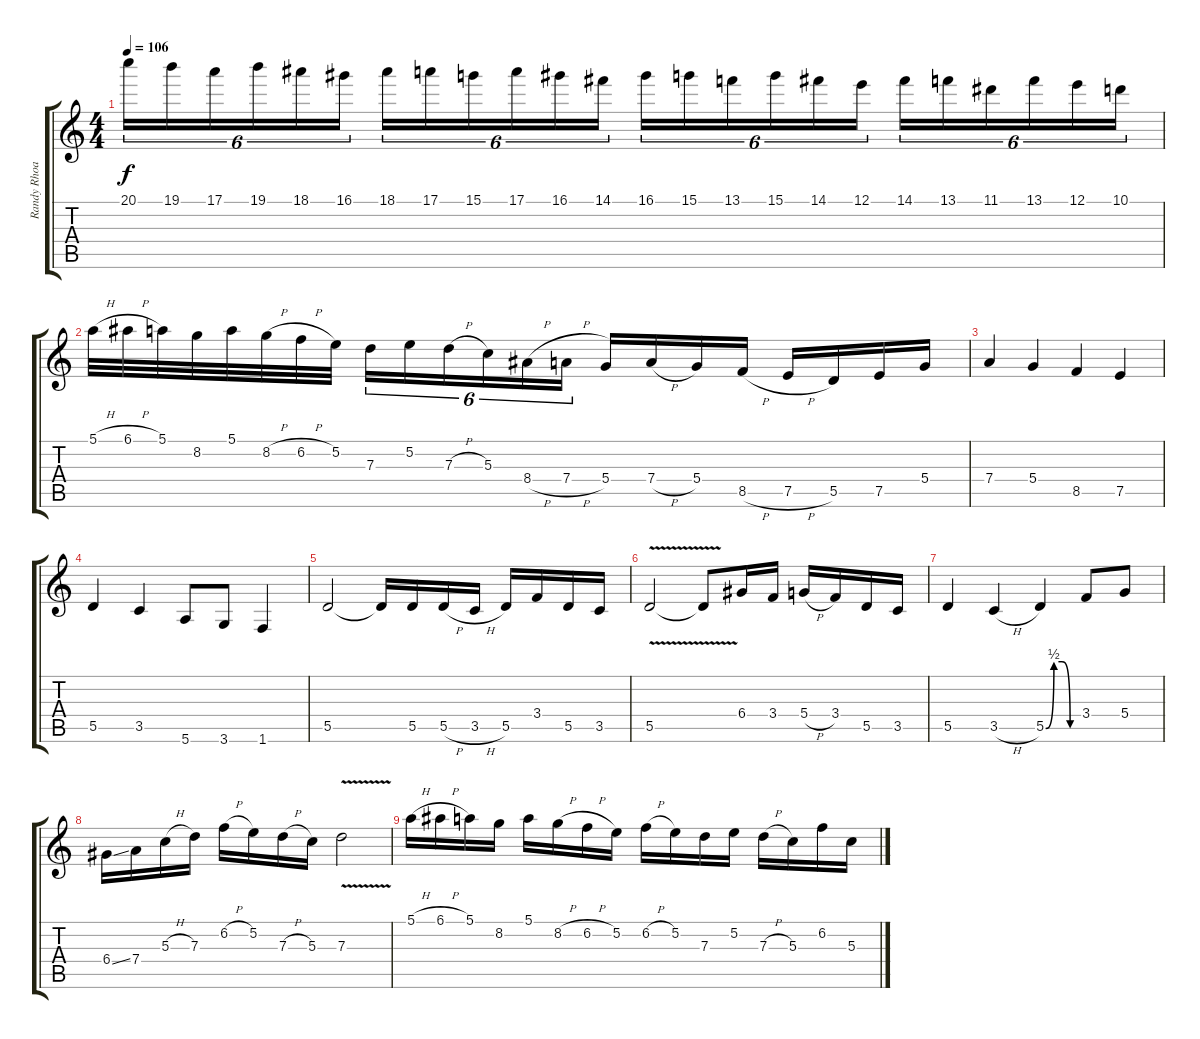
\track ("Randy Rhoads (Solo)" "Randy Rhoa") {instrument overdrivenguitar}
\staff {score tabs}
\tuning (E4 B3 G3 D3 A2 E2) {hide}
\ts (4 4)
\tempo 106
\clef g2
\ks c
20.1.16{tu (6 4) dy f} 19.1.16{tu (6 4)} 17.1.16{tu (6 4)} 19.1.16{tu (6 4)} 18.1.16{tu (6 4)} 16.1.16{tu (6 4)} 18.1.16{tu (6 4)} 17.1.16{tu (6 4)} 15.1.16{tu (6 4)} 17.1.16{tu (6 4)} 16.1.16{tu (6 4)} 14.1.16{tu (6 4)} 16.1.16{tu (6 4)} 15.1.16{tu (6 4)} 13.1.16{tu (6 4)} 15.1.16{tu (6 4)} 14.1.16{tu (6 4)} 12.1.16{tu (6 4)} 14.1.16{tu (6 4)} 13.1.16{tu (6 4)} 11.1.16{tu (6 4)} 13.1.16{tu (6 4)} 12.1.16{tu (6 4)} 10.1.16{tu (6 4)} |
5.1{h}.32 6.1{h}.32 5.1.32 8.2.32 5.1.32 8.2{h}.32 6.2{h}.32 5.2.32 7.3.16{tu (6 4)} 5.2.16{tu (6 4)} 7.3{h}.16{tu (6 4)} 5.3.16{tu (6 4)} 8.4{h}.16{tu (6 4)} 7.4{h}.16{tu (6 4)} 5.4.16 7.4{h}.16 5.4.16 8.5{h}.16 7.5{h}.16 5.5.16 7.5.16 5.4.16 |
7.4.4 5.4.4 8.5.4 7.5.4 |
5.5.4 3.5.4 5.6.8 3.6.8 1.6.4 |
5.5.2{volume 9} 5.5{t}.16 5.5.16 5.5{h}.16 3.5{h}.16 5.5.16 3.4.16 5.5.16 3.5.16 |
5.5{v}.2{volume 5} 5.5{t}.8 6.4.16 3.4.16 5.4{h}.16 3.4.16 5.5.16 3.5.16 |
5.5.4 3.5{h}.4 5.5{be (custom 0 0 15 2 30 2 45 0 60 0)}.4 3.4.8 5.4.8 |
6.4{ss}.16{volume 0} 7.4.16 5.3{h}.16 7.3.16 6.2{h}.16 5.2.16 7.3{h}.16 5.3.16 7.3{v}.2 |
5.1{h}.16 6.1{h}.16 5.1.16 8.2.16 5.1.16 8.2{h}.16 6.2{h}.16 5.2.16 6.2{h}.16 5.2.16 7.3.16 5.2.16 7.3{h}.16 5.3.16 6.2.16 5.3.16
